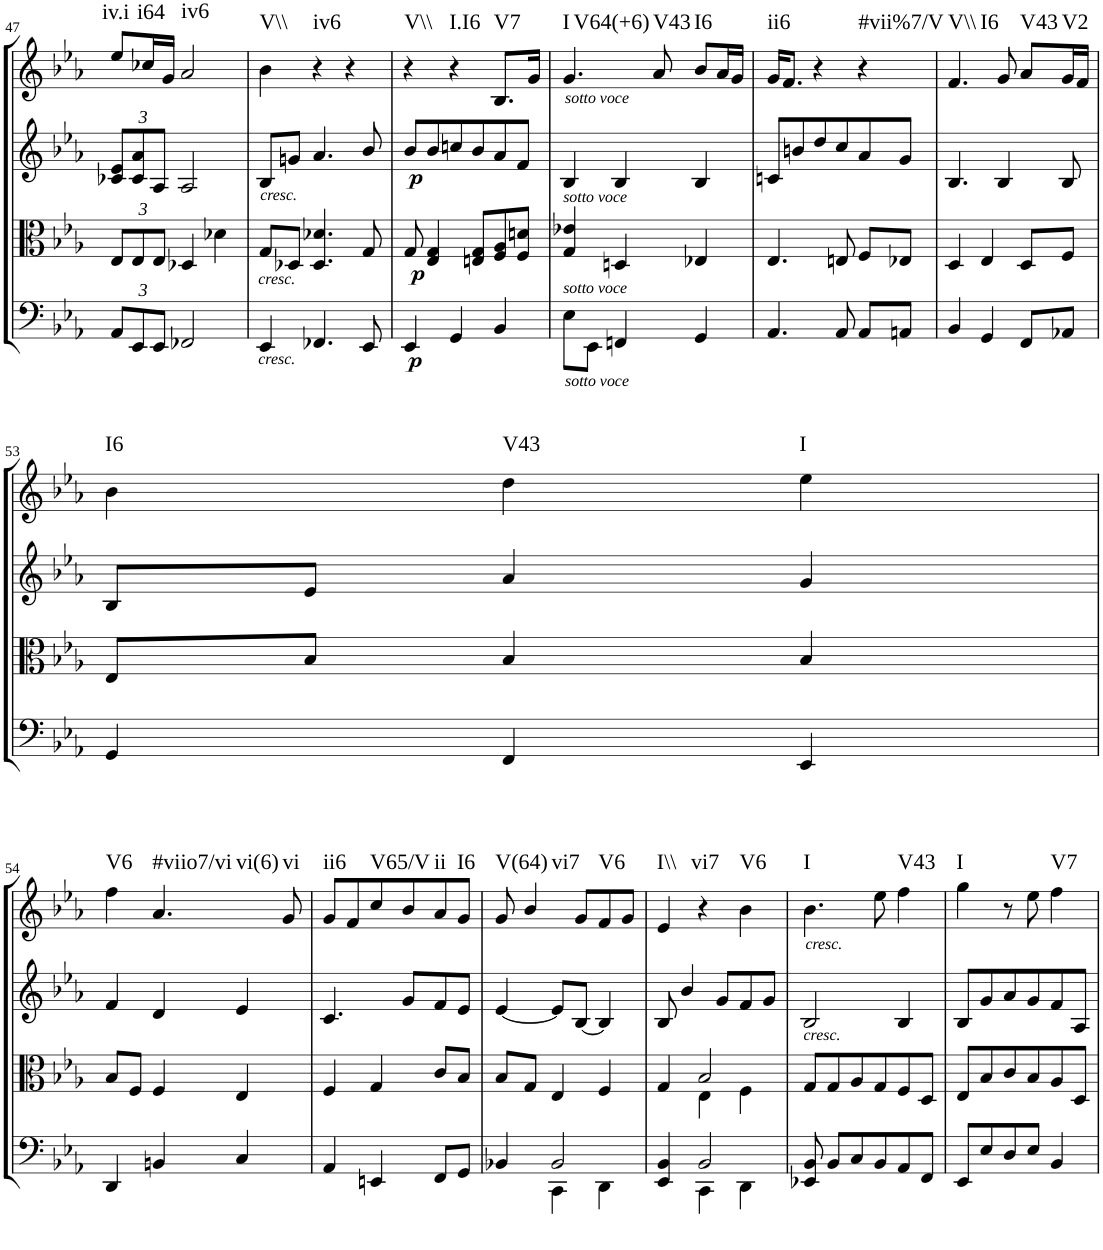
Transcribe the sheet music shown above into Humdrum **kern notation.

**kern	**dynam	**kern	**dynam	**kern	**dynam	**kern	**harte
*part4	*part4	*part3	*part3	*part2	*part2	*part1	*part1
*staff4	*staff4	*staff3	*staff3	*staff2	*staff2	*staff1	*
*I"Cello	*	*I"Viola	*	*I"2nd Violin	*	*I"1st Violin	*
*	*	*I'Vla	*	*I'Vln	*	*I'Vln	*
!!LO:PB:g=z
*clefF4	*	*clefC3	*	*clefG2	*	*clefG2	*
*k[b-e-a-]	*	*k[b-e-a-]	*	*k[b-e-a-]	*	*k[b-e-a-]	*
*E-:	*	*E-:	*	*E-:	*	*E-:	*
*M3/4	*	*M3/4	*	*M3/4	*	*M3/4	*
*Xbrackettup	*	*Xbrackettup	*	*Xbrackettup	*	*	*
=47	=47	=47	=47	=47	=47	=47	=47
!	!	!	!	!	!	!	!LO:H:kt=iv.i
12AA-/L	.	12E-/L	.	12c-X/ 12e-/L	.	8ee-/L	N
12EE-/	.	12E-/	.	12c-/ 12a-/	.	.	.
!	!	!	!	!	!	!	!LO:H:kt=i64
.	.	.	.	.	.	16cc-X/L	N
12EE-/J	.	12E-/J	.	12A-/J	.	.	.
.	.	.	.	.	.	16g/JJ	.
!	!	!	!	!	!	!	!LO:H:kt=iv6
2FF-X/	.	4D-X/	.	2A-/	.	2a-/	N
.	.	4d-X\	.	.	.	.	.
=48	=48	=48	=48	=48	=48	=48	=48
!	!	!	!	!LO:TX:b:i:t=cresc.	!	!	!
!	!	!LO:TX:b:i:t=cresc.	!	!	!	!	!
!LO:TX:b:i:t=cresc.	!	!	!	!	!	!	!LO:H:kt=V\\
4EE-/	.	8G/L	.	8B-/L	.	4b-\	N
.	.	8D-X/J	.	8gn/J	.	.	.
!	!	!	!	!	!	!	!LO:H:kt=iv6
4.FF-X/	.	4.D-/ 4.d-X/	.	4.a-/	.	4r	N
.	.	.	.	.	.	4r	.
8EE-/	.	8G/	.	8b-/	.	.	.
=49	=49	=49	=49	=49	=49	=49	=49
!	!LO:DY:b	!	!LO:DY:b	!	!LO:DY:b	!	!LO:H:kt=V\\
4EE-/	p	8G/	p	8b-/L	p	4r	N
.	.	4E-/ 4G/	.	8b-/	.	.	.
!	!	!	!	!	!	!	!LO:H:kt=I.I6
4GG/	.	.	.	8ccn/	.	4r	N
.	.	8En/ 8G/L	.	8b-/	.	.	.
!	!	!	!	!	!	!	!LO:H:kt=V7
4BB-/	.	8F/ 8A-/	.	8a-/	.	8.B-/L	N
.	.	8F/ 8dn/J	.	8f/J	.	.	.
.	.	.	.	.	.	16g/Jk	.
=50	=50	=50	=50	=50	=50	=50	=50
!	!	!	!	!	!	!LO:TX:b:i:t=sotto voce	!
!	!	!	!	!LO:TX:b:i:t=sotto voce	!	!	!
!	!	!LO:TX:b:i:t=sotto voce	!	!	!	!	!
!LO:TX:b:i:t=sotto voce	!	!	!	!	!	!	!LO:H:n=1:kt=I
!	!	!	!	!	!	!	!LO:H:n=2:kt=V64(+6)
8E-\L	.	4G/ 4e-X/	.	4B-/	.	4.g/	N N
8EE-\J	.	.	.	.	.	.	.
4FFn/	.	4Dn/	.	4B-/	.	.	.
!	!	!	!	!	!	!	!LO:H:kt=V43
.	.	.	.	.	.	8a-/	N
!	!	!	!	!	!	!	!LO:H:kt=I6
4GG/	.	4E-X/	.	4B-/	.	8b-/L	N
.	.	.	.	.	.	16a-/L	.
.	.	.	.	.	.	16g/JJ	.
=51	=51	=51	=51	=51	=51	=51	=51
!	!	!	!	!	!	!	!LO:H:kt=ii6
4.AA-/	.	4.E-/	.	8cn/L	.	16g/KL	N
.	.	.	.	.	.	8.f/J	.
.	.	.	.	8bn/	.	.	.
.	.	.	.	8dd/	.	4r	.
8AA-/	.	8En/	.	8cc/	.	.	.
!	!	!	!	!	!	!	!LO:H:kt=#vii%7/V
8AA-/L	.	8F/L	.	8a-/	.	4r	N
8AAn/J	.	8E-X/J	.	8g/J	.	.	.
=52	=52	=52	=52	=52	=52	=52	=52
!	!	!	!	!	!	!	!LO:H:n=1:kt=V\\
!	!	!	!	!	!	!	!LO:H:n=2:kt=I6
4BB-/	.	4D/	.	4.B-/	.	4.f/	N N
4GG/	.	4E-/	.	.	.	.	.
.	.	.	.	4B-/	.	8g/	.
!	!	!	!	!	!	!	!LO:H:kt=V43
8FF/L	.	8D/L	.	.	.	8a-/L	N
!	!	!	!	!	!	!	!LO:H:kt=V2
8AA-X/J	.	8F/J	.	8B-/	.	16g/L	N
.	.	.	.	.	.	16f/JJ	.
!!LO:LB:g=z
=53	=53	=53	=53	=53	=53	=53	=53
!	!	!	!	!	!	!	!LO:H:kt=I6
4GG/	.	8E-/L	.	8B-/L	.	4b-\	N
.	.	8B-/J	.	8e-/J	.	.	.
!	!	!	!	!	!	!	!LO:H:kt=V43
4FF/	.	4B-/	.	4a-/	.	4dd\	N
!	!	!	!	!	!	!	!LO:H:kt=I
4EE-/	.	4B-/	.	4g/	.	4ee-\	N
!!LO:LB:g=z
=54	=54	=54	=54	=54	=54	=54	=54
!	!	!	!	!	!	!	!LO:H:kt=V6
4DD/	.	8B-/L	.	4f/	.	4ff\	N
.	.	8F/J	.	.	.	.	.
!	!	!	!	!	!	!	!LO:H:n=1:kt=#viio7/vi
!	!	!	!	!	!	!	!LO:H:n=2:kt=vi(6)
4BBn/	.	4F/	.	4d/	.	4.a-/	N N
4C/	.	4E-/	.	4e-/	.	.	.
!	!	!	!	!	!	!	!LO:H:kt=vi
.	.	.	.	.	.	8g/	N
=55	=55	=55	=55	=55	=55	=55	=55
!	!	!	!	!	!	!	!LO:H:kt=ii6
4AA-/	.	4F/	.	4.c/	.	8g/L	N
.	.	.	.	.	.	8f/	.
!	!	!	!	!	!	!	!LO:H:kt=V65/V
4EEn/	.	4G/	.	.	.	8cc/	N
.	.	.	.	8g/L	.	8b-/	.
!	!	!	!	!	!	!	!LO:H:kt=ii
8FF/L	.	8c/L	.	8f/	.	8a-/	N
!	!	!	!	!	!	!	!LO:H:kt=I6
8GG/J	.	8B-/J	.	8e-/J	.	8g/J	N
=56	=56	=56	=56	=56	=56	=56	=56
*^	*	*	*	*	*	*	*
!	!	!	!	!	!	!	!	!LO:H:kt=V(64)
4BB-X/	4ryy	.	8B-/L	.	[4e-/	.	8g/	N
!	!	!	!	!	!	!	!	!LO:H:kt=vi7
.	.	.	8G/J	.	.	.	4b-/	N
2BB-/	4CC\	.	4E-/	.	8e-/L]	.	.	.
.	.	.	.	.	[8B-/J	.	8g/L	.
!	!	!	!	!	!	!	!	!LO:H:kt=V6
.	4DD\	.	4F/	.	4B-/]	.	8f/	N
.	.	.	.	.	.	.	8g/J	.
=57	=57	=57	=57	=57	=57	=57	=57	=57
*	*	*	*^	*	*	*	*	*
!	!	!	!	!	!	!	!	!	!LO:H:kt=I\\
4EE-/ 4BB-/	4ryy	.	4G/	4ryy	.	8B-/	.	4e-/	N
.	.	.	.	.	.	4b-/	.	.	.
!	!	!	!	!	!	!	!	!	!LO:H:kt=vi7
2BB-/	4CC\	.	2B-/	4E-\	.	.	.	4r	N
.	.	.	.	.	.	8g/L	.	.	.
!	!	!	!	!	!	!	!	!	!LO:H:kt=V6
.	4DD\	.	.	4F\	.	8f/	.	4b-\	N
.	.	.	.	.	.	8g/J	.	.	.
*v	*v	*	*	*	*	*	*	*	*
*	*	*v	*v	*	*	*	*	*
=58	=58	=58	=58	=58	=58	=58	=58
!	!	!	!	!	!	!LO:TX:b:i:t=cresc.	!
!	!	!	!	!LO:TX:b:i:t=cresc.	!	!	!LO:H:kt=I
8EE-X/ 8BB-/	.	8G/L	.	2B-/	.	4.b-\	N
8BB-/L	.	8G/	.	.	.	.	.
8C/	.	8A-/	.	.	.	.	.
8BB-/	.	8G/	.	.	.	8ee-\	.
!	!	!	!	!	!	!	!LO:H:kt=V43
8AA-/	.	8F/	.	4B-/	.	4ff\	N
8FF/J	.	8D/J	.	.	.	.	.
=59	=59	=59	=59	=59	=59	=59	=59
!	!	!	!	!	!	!	!LO:H:kt=I
8EE-/L	.	8E-/L	.	8B-/L	.	4gg\	N
8E-/	.	8B-/	.	8g/	.	.	.
8D/	.	8c/	.	8a-/	.	8r	.
8E-/J	.	8B-/	.	8g/	.	8ee-\	.
!	!	!	!	!	!	!	!LO:H:kt=V7
4BB-/	.	8A-/	.	8f/	.	4ff\	N
.	.	8D/J	.	8A-/J	.	.	.
=	=	=	=	=	=	=	=
*-	*-	*-	*-	*-	*-	*-	*-
